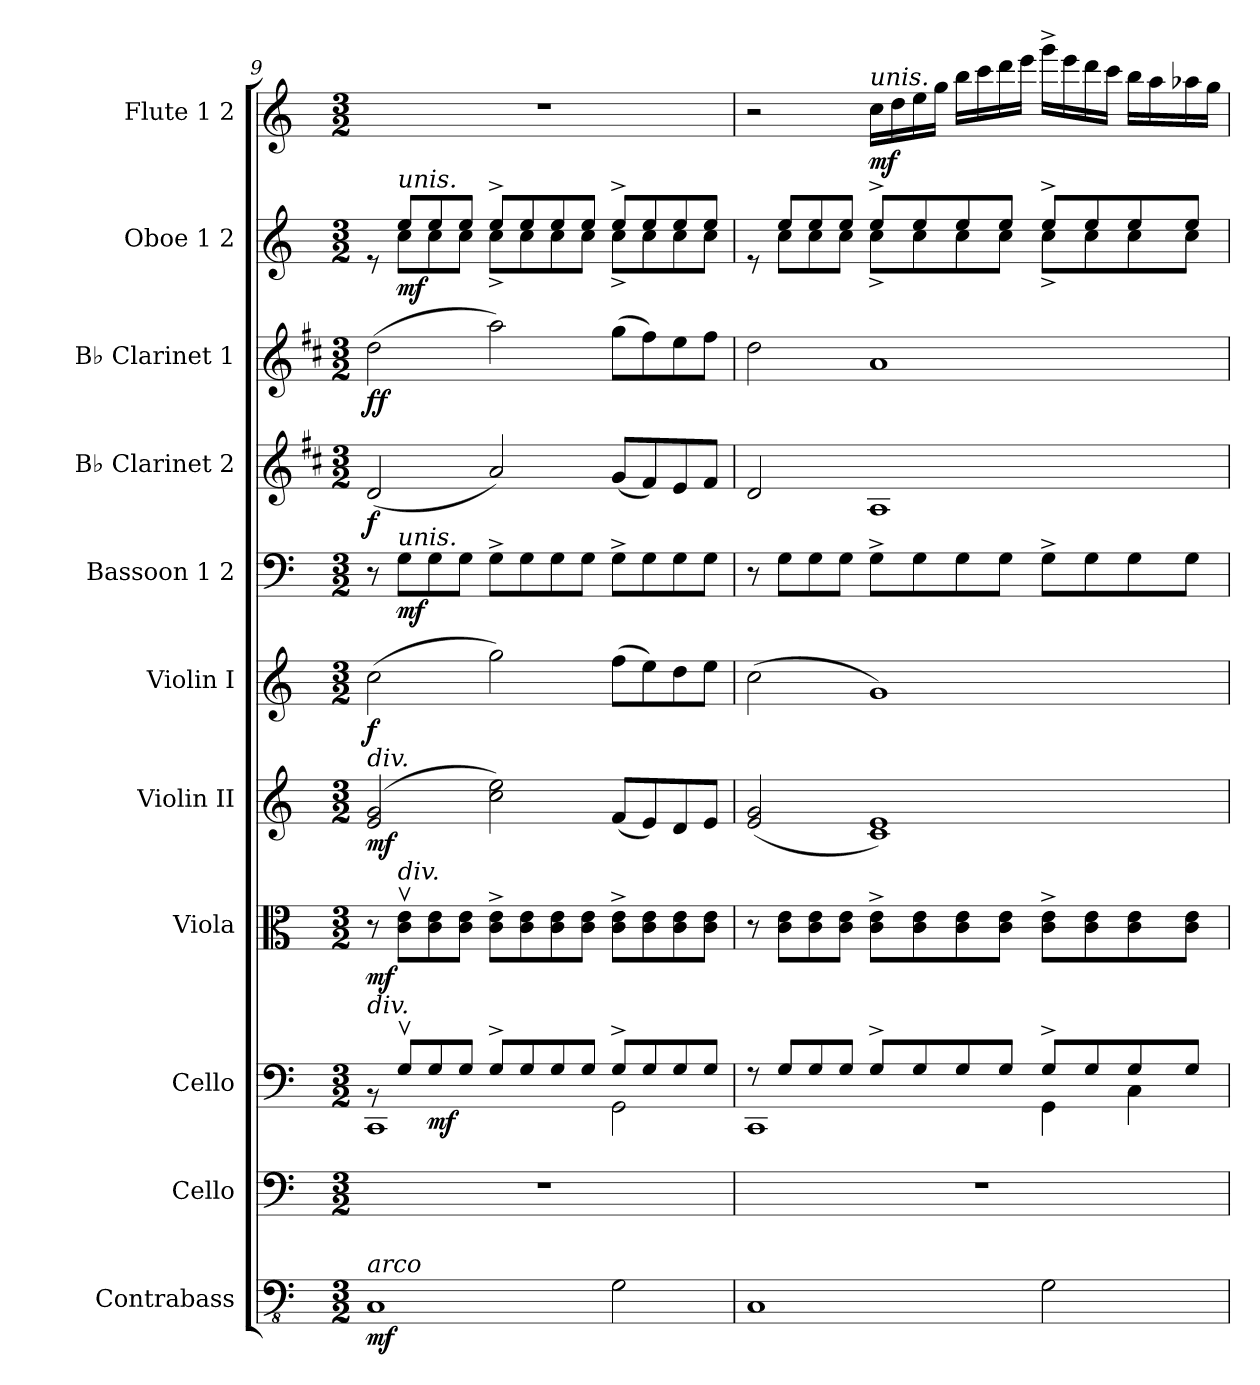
**kern	**dynam	**kern	**kern	**dynam	**kern	**dynam	**kern	**dynam	**kern	**dynam	**kern	**dynam	**kern	**dynam	**kern	**dynam	**kern	**dynam	**kern	**dynam
*part11	*part11	*part10	*part9	*part9	*part8	*part8	*part7	*part7	*part6	*part6	*part5	*part5	*part4	*part4	*part3	*part3	*part2	*part2	*part1	*part1
*staff11	*staff11	*staff10	*staff9	*staff9	*staff8	*staff8	*staff7	*staff7	*staff6	*staff6	*staff5	*staff5	*staff4	*staff4	*staff3	*staff3	*staff2	*staff2	*staff1	*staff1
*I"Contrabass	*	*I"Cello	*I"Cello	*	*I"Viola	*	*I"Violin II	*	*I"Violin I	*	*I"Bassoon 1               2	*	*I"B♭ Clarinet 2	*	*I"B♭ Clarinet 1	*	*I"Oboe 1           2	*	*I"Flute 1          2	*
*I'Cbs.	*	*I'Cl.	*I'Cl.	*	*I'Vla.	*	*I'Vln. 2	*	*I'Vln. I	*	*I'Bsn.	*	*I'Cl. 2	*	*I'Cl. 1	*	*I'Ob.	*	*I'Fl.	*
*clefFv4	*	*clefF4	*clefF4	*	*clefC3	*	*clefG2	*	*clefG2	*	*clefF4	*	*clefG2	*	*clefG2	*	*clefG2	*	*clefG2	*
*	*	*	*	*	*	*	*	*	*	*	*	*	*ITrd1c2	*	*ITrd1c2	*	*	*	*	*
*k[]	*	*k[]	*k[]	*	*k[]	*	*k[]	*	*k[]	*	*k[]	*	*k[]	*	*k[]	*	*k[]	*	*k[]	*
*M3/2	*	*M3/2	*M3/2	*	*M3/2	*	*M3/2	*	*M3/2	*	*M3/2	*	*M3/2	*	*M3/2	*	*M3/2	*	*M3/2	*
=9	=9	=9	=9	=9	=9	=9	=9	=9	=9	=9	=9	=9	=9	=9	=9	=9	=9	=9	=9	=9
*	*	*	*^	*	*	*	*	*	*	*	*	*	*	*	*	*	*^	*	*	*
!	!	!	!	!	!	!	!	!LO:TX:a:i:t=div.	!	!	!	!	!	!	!	!	!	!	!	!	!	!
!	!	!	!LO:TX:a:i:t=div.	!	!	!	!	!	!	!	!	!	!	!	!	!	!	!	!	!	!	!
!LO:TX:a:i:t=arco	!	!	!	!	!	!	!	!	!	!	!	!	!	!	!	!	!	!	!	!	!	!
!	!LO:DY:b	!	!	!	!	!	!LO:DY:b	!	!LO:DY:b	!	!LO:DY:b	!	!	!	!LO:DY:b	!	!LO:DY:b	!	!	!	!	!
!	!	!	!	!	!	!	!	!	!	!	!	!	!	!	!	!	!LO:DY:n=1:b	!	!	!	!	!
1CC	mf	1.r	8rBB	1CC	.	8r	mf	(2e/ 2g/	mf	(2cc\	f	8r	.	(2c/	f	(2cc\	f f	8re	8ryy	.	1.r	.
!	!	!	!	!	!	!	!	!	!	!	!	!	!	!	!	!	!	!LO:TX:a:i:t=unis.	!	!	!	!
!	!	!	!	!	!	!	!	!	!	!	!	!LO:TX:a:i:t=unis.	!	!	!	!	!	!	!	!	!	!
!	!	!	!	!	!	!LO:TX:a:i:t=div.	!	!	!	!	!	!	!	!	!	!	!	!	!	!	!	!
!	!	!	!	!	!	!	!	!	!	!	!	!	!LO:DY:b	!	!	!	!	!	!	!LO:DY:b	!	!
.	.	.	8Gv/L	.	.	8c\v 8e\vL	.	.	.	.	.	8G\L	mf	.	.	.	.	8ee/L	8cc\L	mf	.	.
!	!	!	!	!	!LO:DY:b	!	!	!	!	!	!	!	!	!	!	!	!	!	!	!	!	!
.	.	.	8G/	.	mf	8c\ 8e\	.	.	.	.	.	8G\	.	.	.	.	.	8ee/	8cc\	.	.	.
.	.	.	8G/J	.	.	8c\ 8e\J	.	.	.	.	.	8G\J	.	.	.	.	.	8ee/J	8cc\J	.	.	.
.	.	.	8G^/L	.	.	8c\^ 8e\^L	.	2cc\ 2ee\)	.	2gg\)	.	8G^\L	.	2g/)	.	2gg\)	.	8ee^/L	8cc^\L	.	.	.
.	.	.	8G/	.	.	8c\ 8e\	.	.	.	.	.	8G\	.	.	.	.	.	8ee/	8cc\	.	.	.
.	.	.	8G/	.	.	8c\ 8e\	.	.	.	.	.	8G\	.	.	.	.	.	8ee/	8cc\	.	.	.
.	.	.	8G/J	.	.	8c\ 8e\J	.	.	.	.	.	8G\J	.	.	.	.	.	8ee/J	8cc\J	.	.	.
2GG\	.	.	8G^/L	2GG\	.	8c\^ 8e\^L	.	(8f/L	.	(8ff\L	.	8G^\L	.	(8f/L	.	(8ff\L	.	8ee^/L	8cc^\L	.	.	.
.	.	.	8G/	.	.	8c\ 8e\	.	8e/)	.	8ee\)	.	8G\	.	8e/)	.	8ee\)	.	8ee/	8cc\	.	.	.
.	.	.	8G/	.	.	8c\ 8e\	.	8d/	.	8dd\	.	8G\	.	8d/	.	8dd\	.	8ee/	8cc\	.	.	.
.	.	.	8G/J	.	.	8c\ 8e\J	.	8e/J	.	8ee\J	.	8G\J	.	8e/J	.	8ee\J	.	8ee/J	8cc\J	.	.	.
!!LO:PB:g=z
=10	=10	=10	=10	=10	=10	=10	=10	=10	=10	=10	=10	=10	=10	=10	=10	=10	=10	=10	=10	=10	=10	=10
1CC	.	1.r	8rF	1CC	.	8r	.	(2e/ 2g/	.	(2cc\	.	8r	.	2c/	.	2cc\	.	8re	8ryy	.	2r	.
.	.	.	8G/L	.	.	8c\ 8e\L	.	.	.	.	.	8G\L	.	.	.	.	.	8ee/L	8cc\L	.	.	.
.	.	.	8G/	.	.	8c\ 8e\	.	.	.	.	.	8G\	.	.	.	.	.	8ee/	8cc\	.	.	.
.	.	.	8G/J	.	.	8c\ 8e\J	.	.	.	.	.	8G\J	.	.	.	.	.	8ee/J	8cc\J	.	.	.
!	!	!	!	!	!	!	!	!	!	!	!	!	!	!	!	!	!	!	!	!	!LO:TX:a:i:t=unis.	!
!	!	!	!	!	!	!	!	!	!	!	!	!	!	!	!	!	!	!	!	!	!	!LO:DY:b
.	.	.	8G^/L	.	.	8c\^ 8e\^L	.	1c 1e)	.	1g)	.	8G^\L	.	1G	.	1g	.	8ee^/L	8cc^\L	.	16cc\LL	mf
.	.	.	.	.	.	.	.	.	.	.	.	.	.	.	.	.	.	.	.	.	16dd\	.
.	.	.	8G/	.	.	8c\ 8e\	.	.	.	.	.	8G\	.	.	.	.	.	8ee/	8cc\	.	16ee\	.
.	.	.	.	.	.	.	.	.	.	.	.	.	.	.	.	.	.	.	.	.	16gg\JJ	.
.	.	.	8G/	.	.	8c\ 8e\	.	.	.	.	.	8G\	.	.	.	.	.	8ee/	8cc\	.	16bb\LL	.
.	.	.	.	.	.	.	.	.	.	.	.	.	.	.	.	.	.	.	.	.	16ccc\	.
.	.	.	8G/J	.	.	8c\ 8e\J	.	.	.	.	.	8G\J	.	.	.	.	.	8ee/J	8cc\J	.	16ddd\	.
.	.	.	.	.	.	.	.	.	.	.	.	.	.	.	.	.	.	.	.	.	16eee\JJ	.
2GG\	.	.	8G^/L	4GG\	.	8c\^ 8e\^L	.	.	.	.	.	8G^\L	.	.	.	.	.	8ee^/L	8cc^\L	.	16ggg^\LL	.
.	.	.	.	.	.	.	.	.	.	.	.	.	.	.	.	.	.	.	.	.	16eee\	.
.	.	.	8G/	.	.	8c\ 8e\	.	.	.	.	.	8G\	.	.	.	.	.	8ee/	8cc\	.	16ddd\	.
.	.	.	.	.	.	.	.	.	.	.	.	.	.	.	.	.	.	.	.	.	16ccc\JJ	.
.	.	.	8G/	4C\	.	8c\ 8e\	.	.	.	.	.	8G\	.	.	.	.	.	8ee/	8cc\	.	16bb\LL	.
.	.	.	.	.	.	.	.	.	.	.	.	.	.	.	.	.	.	.	.	.	16aa\	.
.	.	.	8G/J	.	.	8c\ 8e\J	.	.	.	.	.	8G\J	.	.	.	.	.	8ee/J	8cc\J	.	16aa-X\	.
.	.	.	.	.	.	.	.	.	.	.	.	.	.	.	.	.	.	.	.	.	16gg\JJ	.
*	*	*	*v	*v	*	*	*	*	*	*	*	*	*	*	*	*	*	*v	*v	*	*	*
=	=	=	=	=	=	=	=	=	=	=	=	=	=	=	=	=	=	=	=	=
*-	*-	*-	*-	*-	*-	*-	*-	*-	*-	*-	*-	*-	*-	*-	*-	*-	*-	*-	*-	*-
